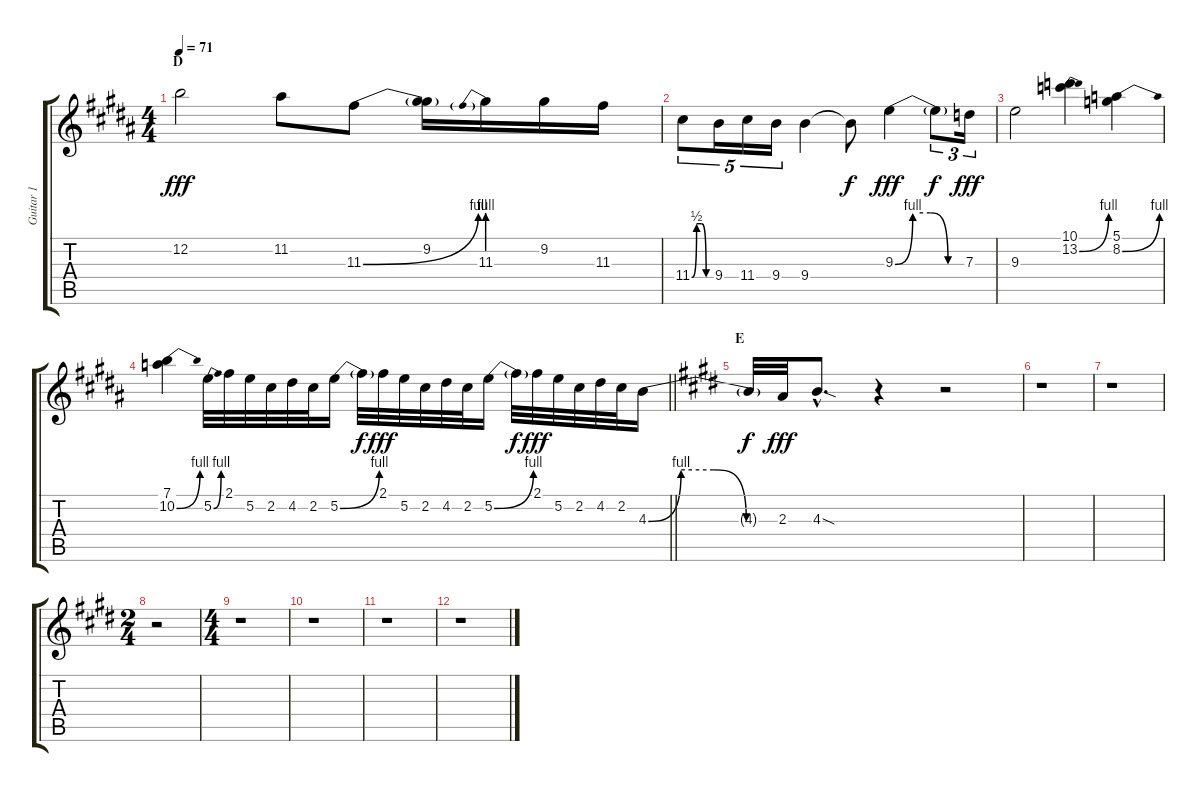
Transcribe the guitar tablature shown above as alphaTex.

\track ("Guitar 1" "Guitar 1") {instrument distortionguitar}
\staff {score tabs}
\tuning (E4 B3 G3 D3 A2 E2) {hide}
\ts (4 4)
\section ("" "D")
\tempo 71
\clef g2
\ks b
12.2.2{dy fff} 11.2.8 11.3{be (bend 0 0 60 4)}.8 (9.2 11.3{t}).16 11.3{be (prebend 0 4 60 4)}.16 9.2.16 11.3.16 |
11.4{be (custom 0 0 15 2 30 2 45 0 60 0)}.8{tu (5 4)} 9.4.16{tu (5 4)} 11.4.16{tu (5 4)} 9.4.16{tu (5 4)} 9.4.4 9.4{t}.8{dy f} 9.3{be (custom 0 0 15 4 30 4 45 0 60 0)}.4{dy fff} 9.3{t}.8{tu (3 2) dy f} 7.3.16{tu (3 2) dy fff} |
9.3.2 (10.1 13.2{be (bend 0 0 60 4)}).4 (5.1 8.2{be (bend 0 0 60 4)}).4 |
\barLineRight lightlight
(7.1 10.2{be (bend 0 0 60 4)}).4 5.2{be (bend 0 0 60 4)}.32 2.1.32 5.2.32 2.2.32 4.2.32 2.2.32 5.2{be (bend 0 0 60 4)}.16 5.2{t}.32{dy f} 2.1.32{dy fff} 5.2.32 2.2.32 4.2.32 2.2.32 5.2{be (bend 0 0 60 4)}.16 5.2{t}.32{dy f} 2.1.32{dy fff} 5.2.32 2.2.32 4.2.32 2.2.32 4.3{be (custom 0 0 15 4 30 4 45 0 60 0)}.16 |
\section ("" "E")
\ks e
4.3{t}.32{dy f} 2.3.32{dy fff} 4.3{sod hac}.8{d} r.4 r.2 |
r.1 |
r.1 |
\ts (2 4)
r.2 |
\ts (4 4)
r.1 |
r.1 |
r.1 |
r.1
